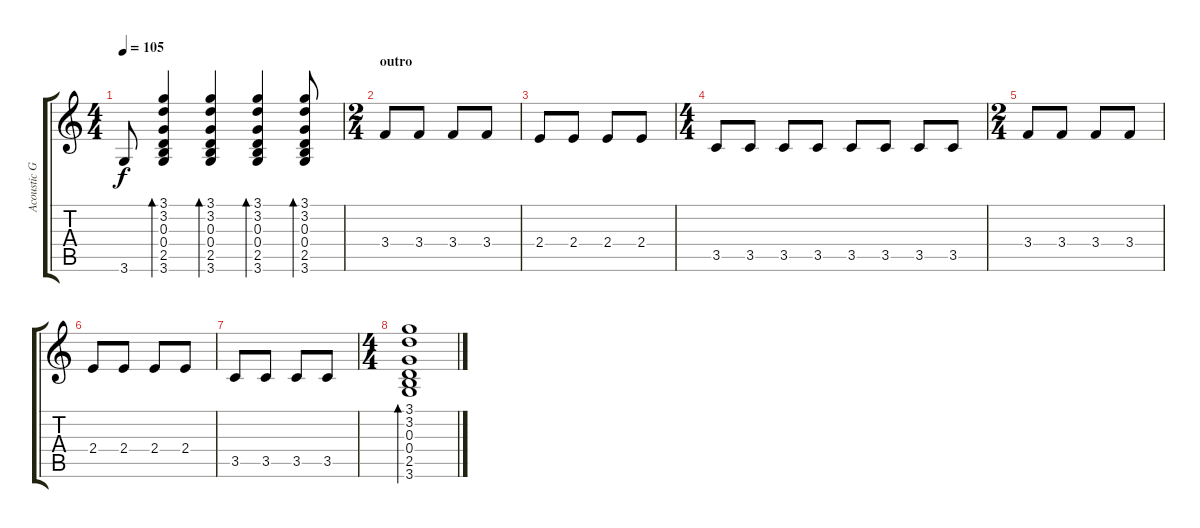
\track ("Acoustic Guitar" "Acoustic G") {instrument acousticguitarsteel}
\staff {score tabs}
\tuning (E4 B3 G3 D3 A2 E2) {hide}
\ts (4 4)
\tempo 105
\clef g2
\ks c
3.6.8{dy f} (3.1 3.2 0.3 0.4 2.5 3.6).4{bd 120} (3.1 3.2 0.3 0.4 2.5 3.6).4{bd 60} (3.1 3.2 0.3 0.4 2.5 3.6).4{bd 60} (3.1 3.2 0.3 0.4 2.5 3.6).8{bd 60} |
\ts (2 4)
\section ("" "outro")
3.4.8 3.4.8 3.4.8 3.4.8 |
2.4.8 2.4.8 2.4.8 2.4.8 |
\ts (4 4)
3.5.8 3.5.8 3.5.8 3.5.8 3.5.8 3.5.8 3.5.8 3.5.8 |
\ts (2 4)
3.4.8 3.4.8 3.4.8 3.4.8 |
2.4.8 2.4.8 2.4.8 2.4.8 |
3.5.8 3.5.8 3.5.8 3.5.8 |
\ts (4 4)
(3.1 3.2 0.3 0.4 2.5 3.6).1{bd 60}
